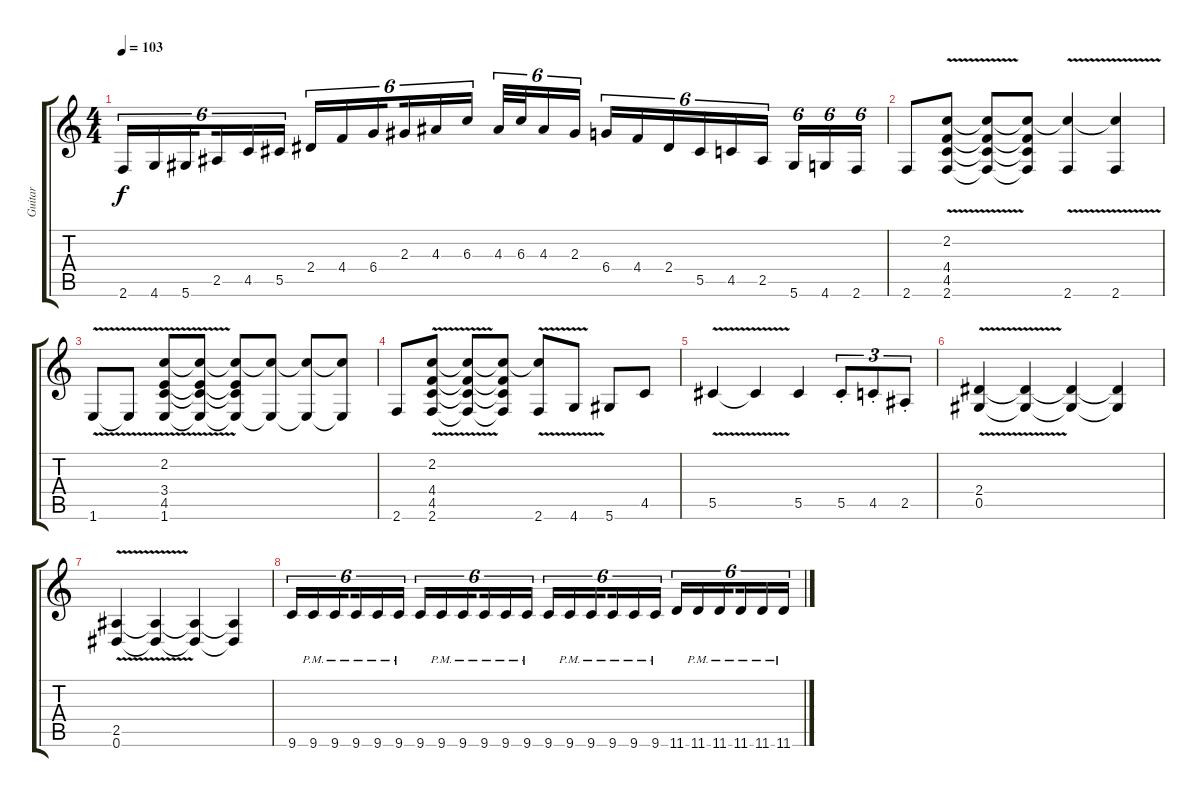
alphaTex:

\track ("Guitar" "Guitar") {instrument overdrivenguitar}
\staff {score tabs}
\tuning (Eb4 Bb3 Gb3 Db3 Ab2 Eb2) {hide}
\ts (4 4)
\tempo 103
\clef g2
\ks c
2.6.16{tu (6 4) dy f} 4.6.16{tu (6 4)} 5.6.16{tu (6 4) beam splitsecondary} 2.5.16{tu (6 4)} 4.5.16{tu (6 4)} 5.5.16{tu (6 4)} 2.4.16{tu (6 4)} 4.4.16{tu (6 4)} 6.4.16{tu (6 4) beam splitsecondary} 2.3.16{tu (6 4)} 4.3.16{tu (6 4)} 6.3.16{tu (6 4)} 4.3.32{tu (6 4)} 6.3.32{tu (6 4)} 4.3.16{tu (6 4)} 2.3.16{tu (6 4) beam splitsecondary} 6.4.16{tu (6 4)} 4.4.16{tu (6 4)} 2.4.16{tu (6 4)} 5.5.16{tu (6 4)} 4.5.16{tu (6 4)} 2.5.16{tu (6 4) beam splitsecondary} 5.6.16{tu (6 4)} 4.6.16{tu (6 4)} 2.6.16{tu (6 4)} |
2.6.8 (2.2{v} 4.4{v} 4.5{v} 2.6{v}).8 (2.2{t} 4.4{t} 4.5{t} 2.6{t}).8 (2.2{t} 4.4{t} 4.5{t} 2.6{t}).8 (2.2{t} 2.6{v}).4 (2.2{t} 2.6{v}).4 |
1.6{v}.8 1.6{t}.8 (2.2{v} 3.4{v} 4.5{v} 1.6{v}).8 (2.2{t} 3.4{t} 4.5{t} 1.6{t}).8 (2.2{t} 3.4{t} 4.5{t} 1.6{t}).8 (2.2{t} 1.6{t}).8 (2.2{t} 1.6{t}).8 (2.2{t} 1.6{t}).8 |
2.6.8 (2.2{v} 4.4{v} 4.5{v} 2.6{v}).8 (2.2{t} 4.4{t} 4.5{t} 2.6{t}).8 (2.2{t} 4.4{t} 4.5{t} 2.6{t}).8 (2.2{t} 2.6{v}).8 4.6{v}.8 5.6.8 4.5.8 |
5.5{v}.4 5.5{t}.4 5.5.4 5.5{st}.8{tu (3 2)} 4.5{st}.8{tu (3 2)} 2.5{st}.8{tu (3 2)} |
(2.4{v} 0.5{v}).4 (2.4{t} 0.5{t}).4 (2.4{t} 0.5{t}).4 (2.4{t} 0.5{t}).4 |
(2.5{v} 0.6{v}).4 (2.5{t} 0.6{t}).4 (2.5{t} 0.6{t}).4 (2.5{t} 0.6{t}).4 |
9.6.16{tu (6 4)} 9.6{pm}.16{tu (6 4)} 9.6{pm}.16{tu (6 4) beam splitsecondary} 9.6{pm}.16{tu (6 4)} 9.6{pm}.16{tu (6 4)} 9.6{pm}.16{tu (6 4)} 9.6.16{tu (6 4)} 9.6{pm}.16{tu (6 4)} 9.6{pm}.16{tu (6 4) beam splitsecondary} 9.6{pm}.16{tu (6 4)} 9.6{pm}.16{tu (6 4)} 9.6{pm}.16{tu (6 4)} 9.6.16{tu (6 4)} 9.6{pm}.16{tu (6 4)} 9.6{pm}.16{tu (6 4) beam splitsecondary} 9.6{pm}.16{tu (6 4)} 9.6{pm}.16{tu (6 4)} 9.6{pm}.16{tu (6 4)} 11.6.16{tu (6 4)} 11.6{pm}.16{tu (6 4)} 11.6{pm}.16{tu (6 4) beam splitsecondary} 11.6{pm}.16{tu (6 4)} 11.6{pm}.16{tu (6 4)} 11.6{pm}.16{tu (6 4)}
